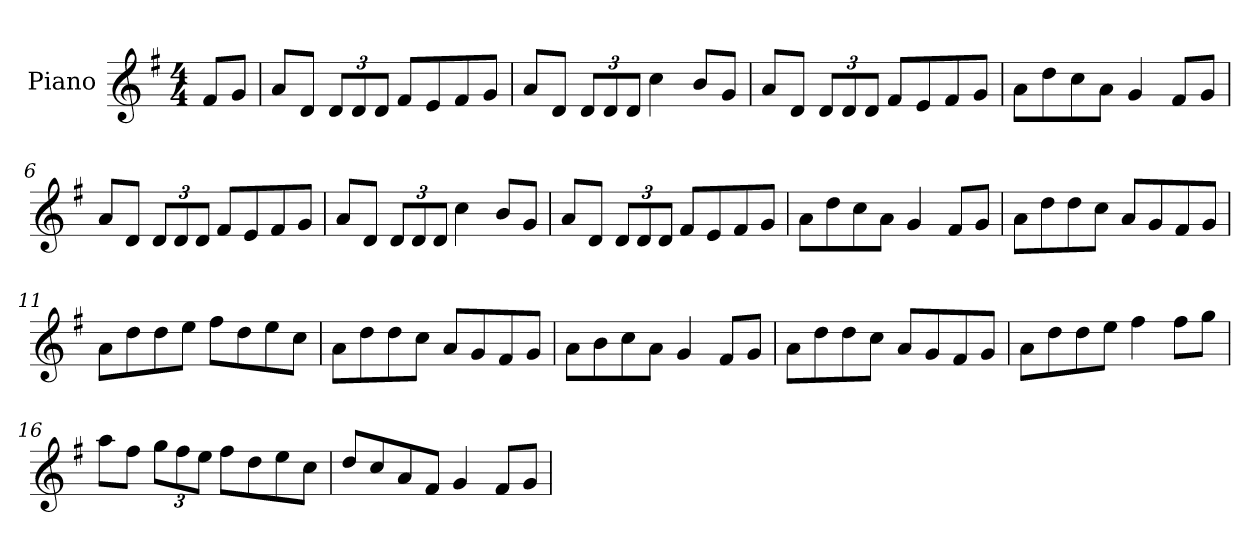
**kern
*part1
*staff1
*I"Piano
*I'Pno
*clefG2
*k[f#]
*D:mix
*M4/4
=1
8f#/L
8g/J
=2
8a/L
8d/J
12d/L
12d/
12d/J
8f#/L
8e/
8f#/
8g/J
=3
8a/L
8d/J
12d/L
12d/
12d/J
4cc\
8b/L
8g/J
=4
8a/L
8d/J
12d/L
12d/
12d/J
8f#/L
8e/
8f#/
8g/J
=5
8a\L
8dd\
8cc\
8a\J
4g/
8f#/L
8g/J
=6
8a/L
8d/J
12d/L
12d/
12d/J
8f#/L
8e/
8f#/
8g/J
=7
8a/L
8d/J
12d/L
12d/
12d/J
4cc\
8b/L
8g/J
=8
8a/L
8d/J
12d/L
12d/
12d/J
8f#/L
8e/
8f#/
8g/J
=9
8a\L
8dd\
8cc\
8a\J
4g/
8f#/L
8g/J
=10
8a\L
8dd\
8dd\
8cc\J
8a/L
8g/
8f#/
8g/J
=11
8a\L
8dd\
8dd\
8ee\J
8ff#\L
8dd\
8ee\
8cc\J
=12
8a\L
8dd\
8dd\
8cc\J
8a/L
8g/
8f#/
8g/J
=13
8a\L
8b\
8cc\
8a\J
4g/
8f#/L
8g/J
=14
8a\L
8dd\
8dd\
8cc\J
8a/L
8g/
8f#/
8g/J
=15
8a\L
8dd\
8dd\
8ee\J
4ff#\
8ff#\L
8gg\J
=16
8aa\L
8ff#\J
12gg\L
12ff#\
12ee\J
8ff#\L
8dd\
8ee\
8cc\J
=17
8dd/L
8cc/
8a/
8f#/J
4g/
8f#/L
8g/J
=
*-
